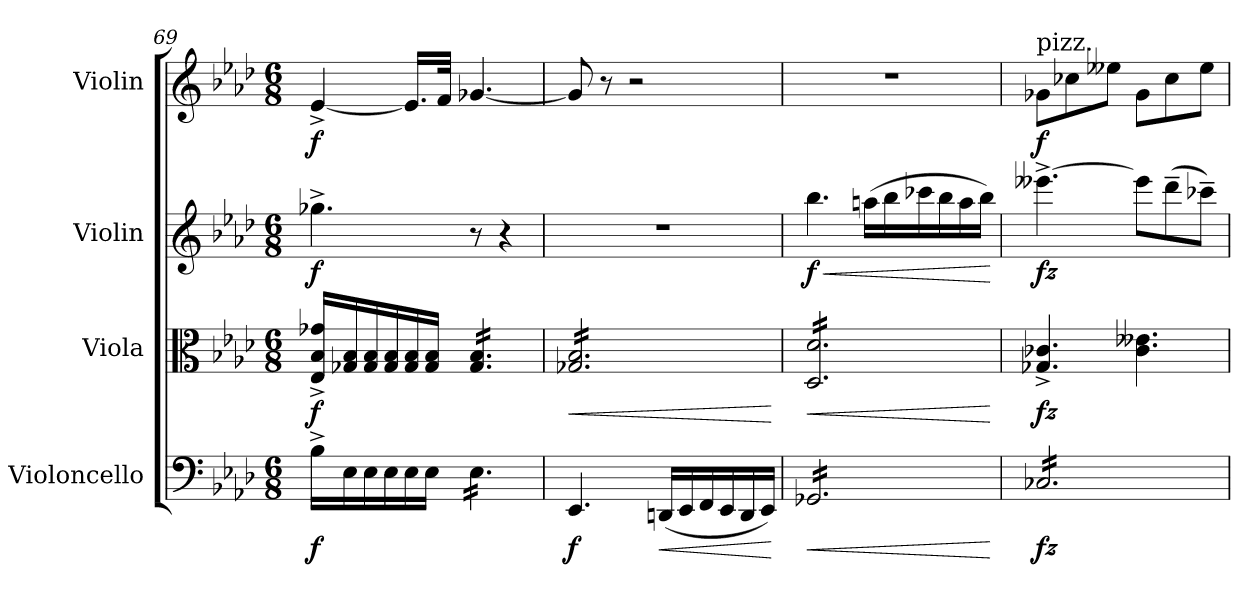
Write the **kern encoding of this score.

**kern	**dynam	**kern	**dynam	**kern	**dynam	**kern	**dynam
*part4	*part4	*part3	*part3	*part2	*part2	*part1	*part1
*staff4	*staff4	*staff3	*staff3	*staff2	*staff2	*staff1	*staff1
*I"Violoncello	*	*I"Viola	*	*I"Violin	*	*I"Violin	*
*I'Vc.	*	*I'Vla.	*	*I'Vln.	*	*I'Vln.	*
!!LO:LB:g=z
*clefF4	*	*clefC3	*	*clefG2	*	*clefG2	*
*k[b-e-a-d-]	*	*k[b-e-a-d-]	*	*k[b-e-a-d-]	*	*k[b-e-a-d-]	*
*M6/8	*	*M6/8	*	*M6/8	*	*M6/8	*
=69	=69	=69	=69	=69	=69	=69	=69
!	!LO:DY:b	!	!LO:DY:b	!	!LO:DY:b	!	!LO:DY:b
16B-^\LL	f	16E-/^ 16B-/^ 16g-X/^LL	f	4.gg-X^\	f	[4e-^/	f
16E-\	.	16G-X/ 16B-/	.	.	.	.	.
16E-\	.	16G-/ 16B-/	.	.	.	.	.
16E-\	.	16G-/ 16B-/	.	.	.	.	.
16E-\	.	16G-/ 16B-/	.	.	.	16.e-/LL]	.
16E-\JJ	.	16G-/ 16B-/JJ	.	.	.	.	.
.	.	.	.	.	.	32f/JJk	.
*tremolo	*	*	*	*	*	*	*
*	*	*tremolo	*	*	*	*	*
16E-\LL	.	16G-/ 16B-/LL	.	8r	.	[4.g-X/	.
16E-\	.	16G-/ 16B-/	.	.	.	.	.
16E-\	.	16G-/ 16B-/	.	4r	.	.	.
16E-\	.	16G-/ 16B-/	.	.	.	.	.
16E-\	.	16G-/ 16B-/	.	.	.	.	.
16E-\JJ	.	16G-/ 16B-/JJ	.	.	.	.	.
*Xtremolo	*	*	*	*	*	*	*
=70	=70	=70	=70	=70	=70	=70	=70
!	!LO:DY:b	!	!LO:HP:b	!	!	!	!
4.EE-/	f	16G-X/ 16B-/LL	<	2.r	.	8g-/]	.
.	.	16G-X/ 16B-/	.	.	.	.	.
.	.	16G-X/ 16B-/	.	.	.	8r	.
.	.	16G-X/ 16B-/	.	.	.	.	.
.	.	16G-X/ 16B-/	.	.	.	2r	.
.	.	16G-X/ 16B-/	.	.	.	.	.
!	!LO:HP:b	!	!	!	!	!	!
(<16DDn/LL	<	16G-X/ 16B-/	.	.	.	.	.
16EE-/	.	16G-X/ 16B-/	.	.	.	.	.
16FF/	.	16G-X/ 16B-/	.	.	.	.	.
16EE-/	.	16G-X/ 16B-/	.	.	.	.	.
16DD/	.	16G-X/ 16B-/	.	.	.	.	.
16EE-/JJ)	.	16G-X/ 16B-/JJ	.	.	.	.	.
.	[	.	[	.	.	.	.
=71	=71	=71	=71	=71	=71	=71	=71
!	!LO:HP:b	!	!LO:HP:b	!	!LO:HP:b	!	!
!	!	!	!	!	!LO:DY:n=1:b	!	!
*tremolo	*	*	*	*	*	*	*
16GG-X/LL	<	16D-/ 16d-/LL	<	4.bb-\	< f	2.r	.
16GG-X/	.	16D-/ 16d-/	.	.	.	.	.
16GG-X/	.	16D-/ 16d-/	.	.	.	.	.
16GG-X/	.	16D-/ 16d-/	.	.	.	.	.
16GG-X/	.	16D-/ 16d-/	.	.	.	.	.
16GG-X/	.	16D-/ 16d-/	.	.	.	.	.
16GG-X/	.	16D-/ 16d-/	.	(>16aan\LL	.	.	.
16GG-X/	.	16D-/ 16d-/	.	16bb-\	.	.	.
16GG-X/	.	16D-/ 16d-/	.	16ccc-X\	.	.	.
16GG-X/	.	16D-/ 16d-/	.	16bb-\	.	.	.
16GG-X/	.	16D-/ 16d-/	.	16aa\	.	.	.
16GG-X/JJ	.	16D-/ 16d-/JJ	.	16bb-\JJ)	.	.	.
*	*	*Xtremolo	*	*	*	*	*
.	[	.	[	.	[	.	.
=72	=72	=72	=72	=72	=72	=72	=72
!	!	!	!	!	!	!LO:TX:a:t=pizz.	!
!	!LO:DY:b	!	!LO:DY:b	!	!LO:DY:b	!	!LO:DY:b
16C-X/LL	fz	4.G-X/^ 4.c-X/^	fz	[4.eee--X^\	fz	8g-X\L	f
16C-X/	.	.	.	.	.	.	.
16C-X/	.	.	.	.	.	8cc-X\	.
16C-X/	.	.	.	.	.	.	.
16C-X/	.	.	.	.	.	8ee--X\J	.
16C-X/	.	.	.	.	.	.	.
16C-X/	.	4.c-\ 4.e--X\	.	8eee--\L]	.	8g-\L	.
16C-X/	.	.	.	.	.	.	.
16C-X/	.	.	.	(>8ddd-~\	.	8cc-\	.
16C-X/	.	.	.	.	.	.	.
16C-X/	.	.	.	8ccc-X~\J)	.	8ee--\J	.
16C-X/JJ	.	.	.	.	.	.	.
*Xtremolo	*	*	*	*	*	*	*
=	=	=	=	=	=	=	=
*-	*-	*-	*-	*-	*-	*-	*-
